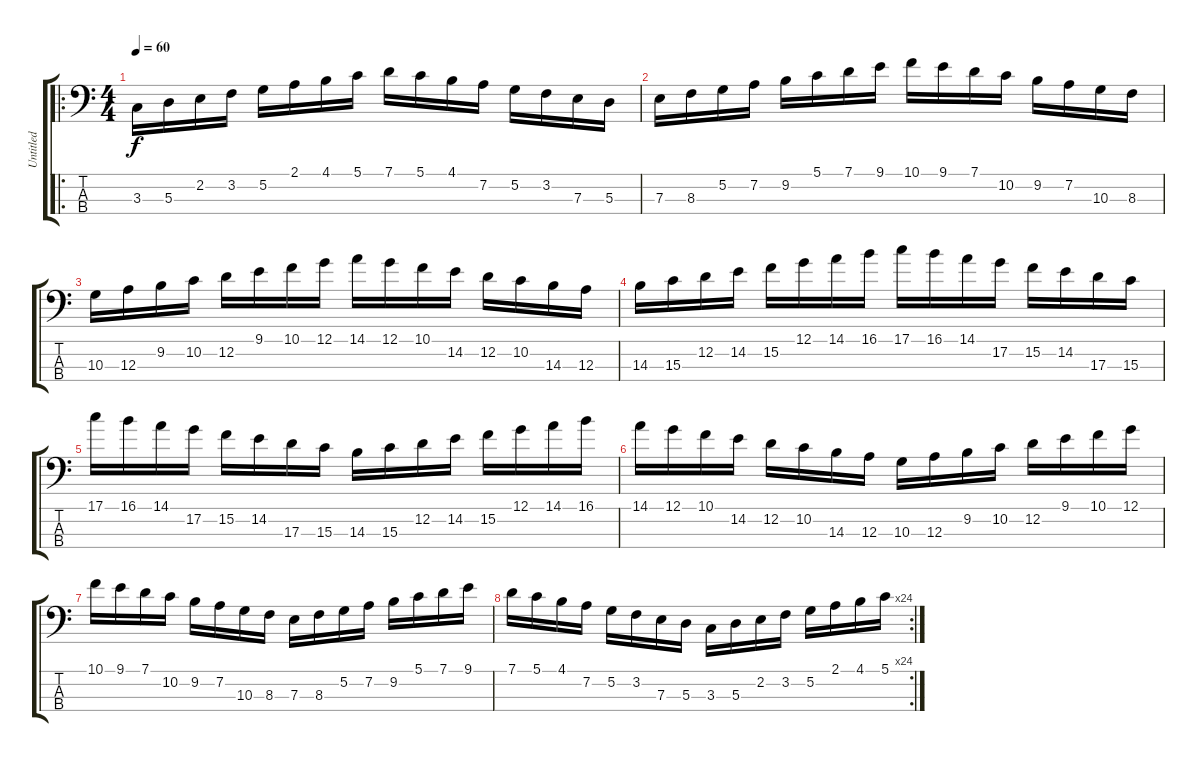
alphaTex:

\track ("Untitled" "Untitled") {instrument electricbassfinger}
\staff {score tabs}
\tuning (G2 D2 A1 E1) {hide}
\ro
\ts (4 4)
\tempo 60
\clef f4
\ks c
3.3.16{dy f instrument electricbassfinger} 5.3.16 2.2.16 3.2.16 5.2.16 2.1.16 4.1.16 5.1.16 7.1.16 5.1.16 4.1.16 7.2.16 5.2.16 3.2.16 7.3.16 5.3.16 |
7.3.16 8.3.16 5.2.16 7.2.16 9.2.16 5.1.16 7.1.16 9.1.16 10.1.16 9.1.16 7.1.16 10.2.16 9.2.16 7.2.16 10.3.16 8.3.16 |
10.3.16 12.3.16 9.2.16 10.2.16 12.2.16 9.1.16 10.1.16 12.1.16 14.1.16 12.1.16 10.1.16 14.2.16 12.2.16 10.2.16 14.3.16 12.3.16 |
14.3.16 15.3.16 12.2.16 14.2.16 15.2.16 12.1.16 14.1.16 16.1.16 17.1.16 16.1.16 14.1.16 17.2.16 15.2.16 14.2.16 17.3.16 15.3.16 |
17.1.16 16.1.16 14.1.16 17.2.16 15.2.16 14.2.16 17.3.16 15.3.16 14.3.16 15.3.16 12.2.16 14.2.16 15.2.16 12.1.16 14.1.16 16.1.16 |
14.1.16 12.1.16 10.1.16 14.2.16 12.2.16 10.2.16 14.3.16 12.3.16 10.3.16 12.3.16 9.2.16 10.2.16 12.2.16 9.1.16 10.1.16 12.1.16 |
10.1.16 9.1.16 7.1.16 10.2.16 9.2.16 7.2.16 10.3.16 8.3.16 7.3.16 8.3.16 5.2.16 7.2.16 9.2.16 5.1.16 7.1.16 9.1.16 |
\rc 24
7.1.16 5.1.16 4.1.16 7.2.16 5.2.16 3.2.16 7.3.16 5.3.16 3.3.16 5.3.16 2.2.16 3.2.16 5.2.16 2.1.16 4.1.16 5.1.16
